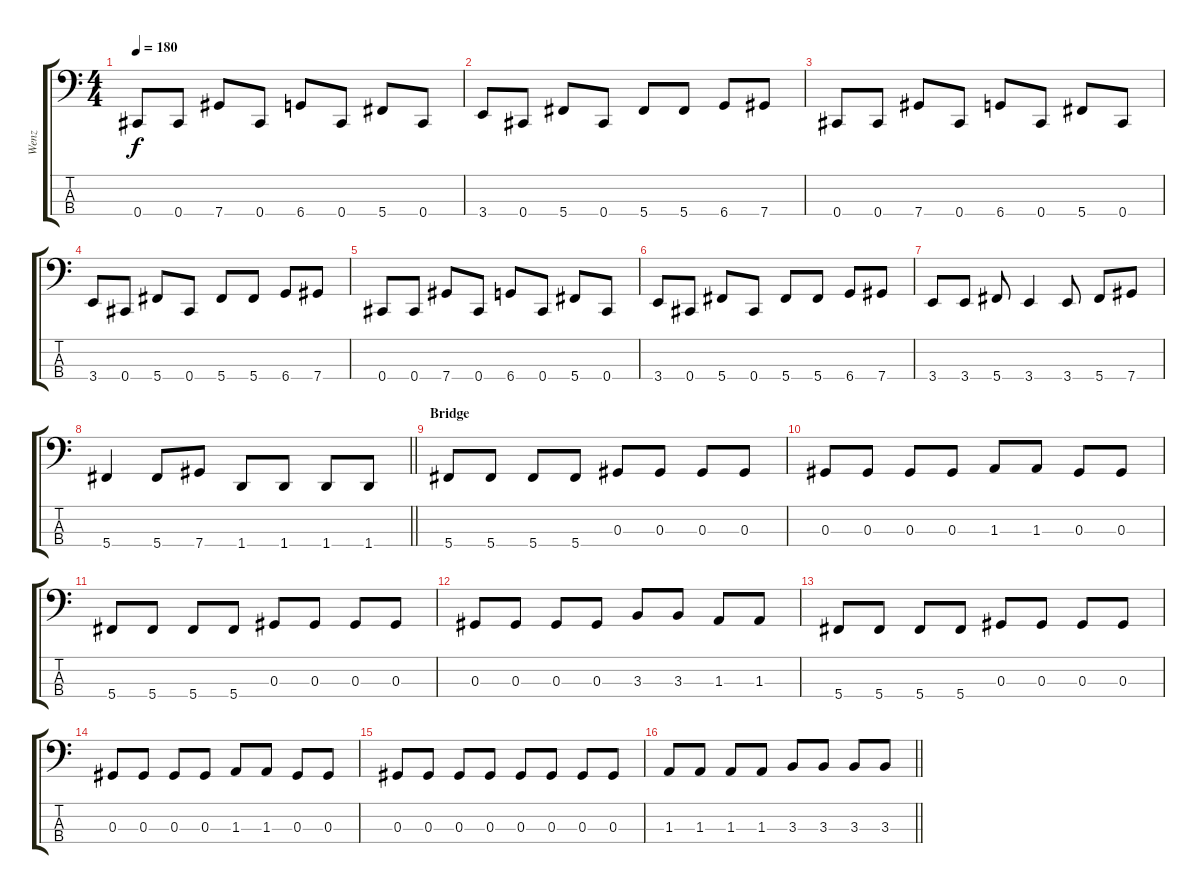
\track ("Wenz" "Wenz") {instrument electricbasspick}
\staff {score tabs}
\tuning (Gb2 Db2 Ab1 Db1) {hide}
\ts (4 4)
\tempo 180
\clef f4
\ks c
0.4.8{dy f} 0.4.8 7.4.8 0.4.8 6.4.8 0.4.8 5.4.8 0.4.8 |
3.4.8 0.4.8 5.4.8 0.4.8 5.4.8 5.4.8 6.4.8 7.4.8 |
0.4.8 0.4.8 7.4.8 0.4.8 6.4.8 0.4.8 5.4.8 0.4.8 |
3.4.8 0.4.8 5.4.8 0.4.8 5.4.8 5.4.8 6.4.8 7.4.8 |
0.4.8 0.4.8 7.4.8 0.4.8 6.4.8 0.4.8 5.4.8 0.4.8 |
3.4.8 0.4.8 5.4.8 0.4.8 5.4.8 5.4.8 6.4.8 7.4.8 |
3.4.8 3.4.8 5.4.8 3.4.4 3.4.8 5.4.8 7.4.8 |
\barLineRight lightlight
5.4.4 5.4.8 7.4.8 1.4.8 1.4.8 1.4.8 1.4.8 |
\section ("" "Bridge")
5.4.8 5.4.8 5.4.8 5.4.8 0.3.8 0.3.8 0.3.8 0.3.8 |
0.3.8 0.3.8 0.3.8 0.3.8 1.3.8 1.3.8 0.3.8 0.3.8 |
5.4.8 5.4.8 5.4.8 5.4.8 0.3.8 0.3.8 0.3.8 0.3.8 |
0.3.8 0.3.8 0.3.8 0.3.8 3.3.8 3.3.8 1.3.8 1.3.8 |
5.4.8 5.4.8 5.4.8 5.4.8 0.3.8 0.3.8 0.3.8 0.3.8 |
0.3.8 0.3.8 0.3.8 0.3.8 1.3.8 1.3.8 0.3.8 0.3.8 |
0.3.8 0.3.8 0.3.8 0.3.8 0.3.8 0.3.8 0.3.8 0.3.8 |
\barLineRight lightlight
1.3.8 1.3.8 1.3.8 1.3.8 3.3.8 3.3.8 3.3.8 3.3.8
